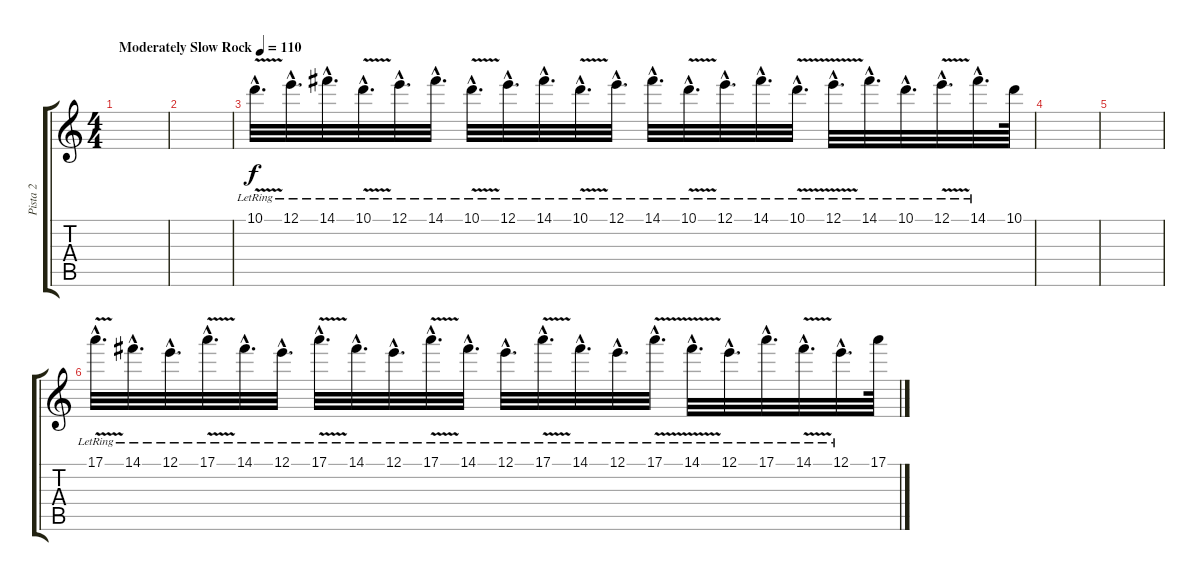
\track ("Pista 2" "Pista 2") {instrument overdrivenguitar}
\staff {score tabs}
\tuning (E4 B3 G3 D3 A2 E2) {hide}
\ts (4 4)
\tempo (110 "Moderately Slow Rock")
\clef g2
\ks c
|
|
10.1{v hac lr}.32{d} 12.1{hac lr}.32{d} 14.1{hac lr}.32{d} 10.1{v hac lr}.32{d} 12.1{hac lr}.32{d} 14.1{hac lr}.32{d} 10.1{v hac lr}.32{d} 12.1{hac lr}.32{d} 14.1{hac lr}.32{d} 10.1{v hac lr}.32{d} 12.1{hac lr}.32{d} 14.1{hac lr}.32{d} 10.1{v hac lr}.32{d} 12.1{hac lr}.32{d} 14.1{hac lr}.32{d} 10.1{v hac lr}.32{d} 12.1{v hac lr}.32{d} 14.1{hac lr}.32{d} 10.1{hac lr}.32{d} 12.1{v hac lr}.32{d} 14.1{hac lr}.32{d} 10.1.64 |
|
|
17.1{v hac lr}.32{d} 14.1{hac lr}.32{d} 12.1{hac lr}.32{d} 17.1{v hac lr}.32{d} 14.1{hac lr}.32{d} 12.1{hac lr}.32{d} 17.1{v hac lr}.32{d} 14.1{hac lr}.32{d} 12.1{hac lr}.32{d} 17.1{v hac lr}.32{d} 14.1{hac lr}.32{d} 12.1{hac lr}.32{d} 17.1{v hac lr}.32{d} 14.1{hac lr}.32{d} 12.1{hac lr}.32{d} 17.1{v hac lr}.32{d} 14.1{v hac lr}.32{d} 12.1{hac lr}.32{d} 17.1{hac lr}.32{d} 14.1{v hac lr}.32{d} 12.1{hac lr}.32{d} 17.1.64
